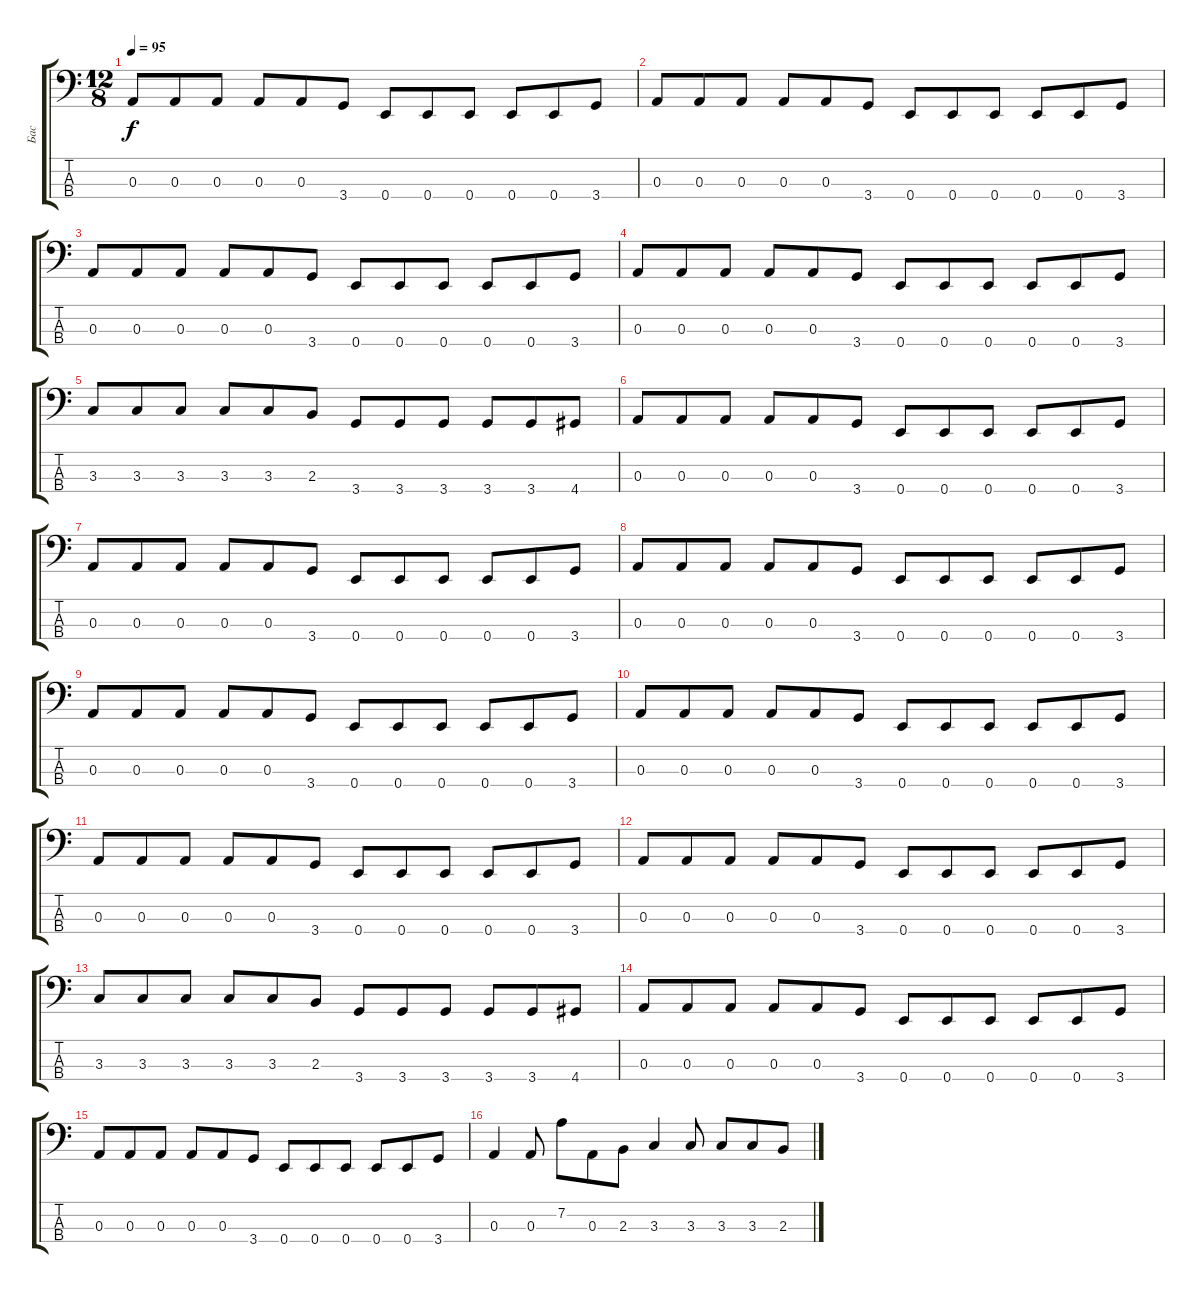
\track ("Бас" "Бас") {instrument electricbasspick}
\staff {score tabs}
\tuning (G2 D2 A1 E1) {hide}
\ts (12 8)
\tempo 95
\clef f4
\ks c
0.3.8{dy f} 0.3.8 0.3.8 0.3.8 0.3.8 3.4.8 0.4.8 0.4.8 0.4.8 0.4.8 0.4.8 3.4.8 |
0.3.8 0.3.8 0.3.8 0.3.8 0.3.8 3.4.8 0.4.8 0.4.8 0.4.8 0.4.8 0.4.8 3.4.8 |
0.3.8 0.3.8 0.3.8 0.3.8 0.3.8 3.4.8 0.4.8 0.4.8 0.4.8 0.4.8 0.4.8 3.4.8 |
0.3.8 0.3.8 0.3.8 0.3.8 0.3.8 3.4.8 0.4.8 0.4.8 0.4.8 0.4.8 0.4.8 3.4.8 |
3.3.8 3.3.8 3.3.8 3.3.8 3.3.8 2.3.8 3.4.8 3.4.8 3.4.8 3.4.8 3.4.8 4.4.8 |
0.3.8 0.3.8 0.3.8 0.3.8 0.3.8 3.4.8 0.4.8 0.4.8 0.4.8 0.4.8 0.4.8 3.4.8 |
0.3.8 0.3.8 0.3.8 0.3.8 0.3.8 3.4.8 0.4.8 0.4.8 0.4.8 0.4.8 0.4.8 3.4.8 |
0.3.8 0.3.8 0.3.8 0.3.8 0.3.8 3.4.8 0.4.8 0.4.8 0.4.8 0.4.8 0.4.8 3.4.8 |
0.3.8 0.3.8 0.3.8 0.3.8 0.3.8 3.4.8 0.4.8 0.4.8 0.4.8 0.4.8 0.4.8 3.4.8 |
0.3.8 0.3.8 0.3.8 0.3.8 0.3.8 3.4.8 0.4.8 0.4.8 0.4.8 0.4.8 0.4.8 3.4.8 |
0.3.8 0.3.8 0.3.8 0.3.8 0.3.8 3.4.8 0.4.8 0.4.8 0.4.8 0.4.8 0.4.8 3.4.8 |
0.3.8 0.3.8 0.3.8 0.3.8 0.3.8 3.4.8 0.4.8 0.4.8 0.4.8 0.4.8 0.4.8 3.4.8 |
3.3.8 3.3.8 3.3.8 3.3.8 3.3.8 2.3.8 3.4.8 3.4.8 3.4.8 3.4.8 3.4.8 4.4.8 |
0.3.8 0.3.8 0.3.8 0.3.8 0.3.8 3.4.8 0.4.8 0.4.8 0.4.8 0.4.8 0.4.8 3.4.8 |
0.3.8 0.3.8 0.3.8 0.3.8 0.3.8 3.4.8 0.4.8 0.4.8 0.4.8 0.4.8 0.4.8 3.4.8 |
0.3.4 0.3.8 7.2.8 0.3.8 2.3.8 3.3.4 3.3.8 3.3.8 3.3.8 2.3.8
